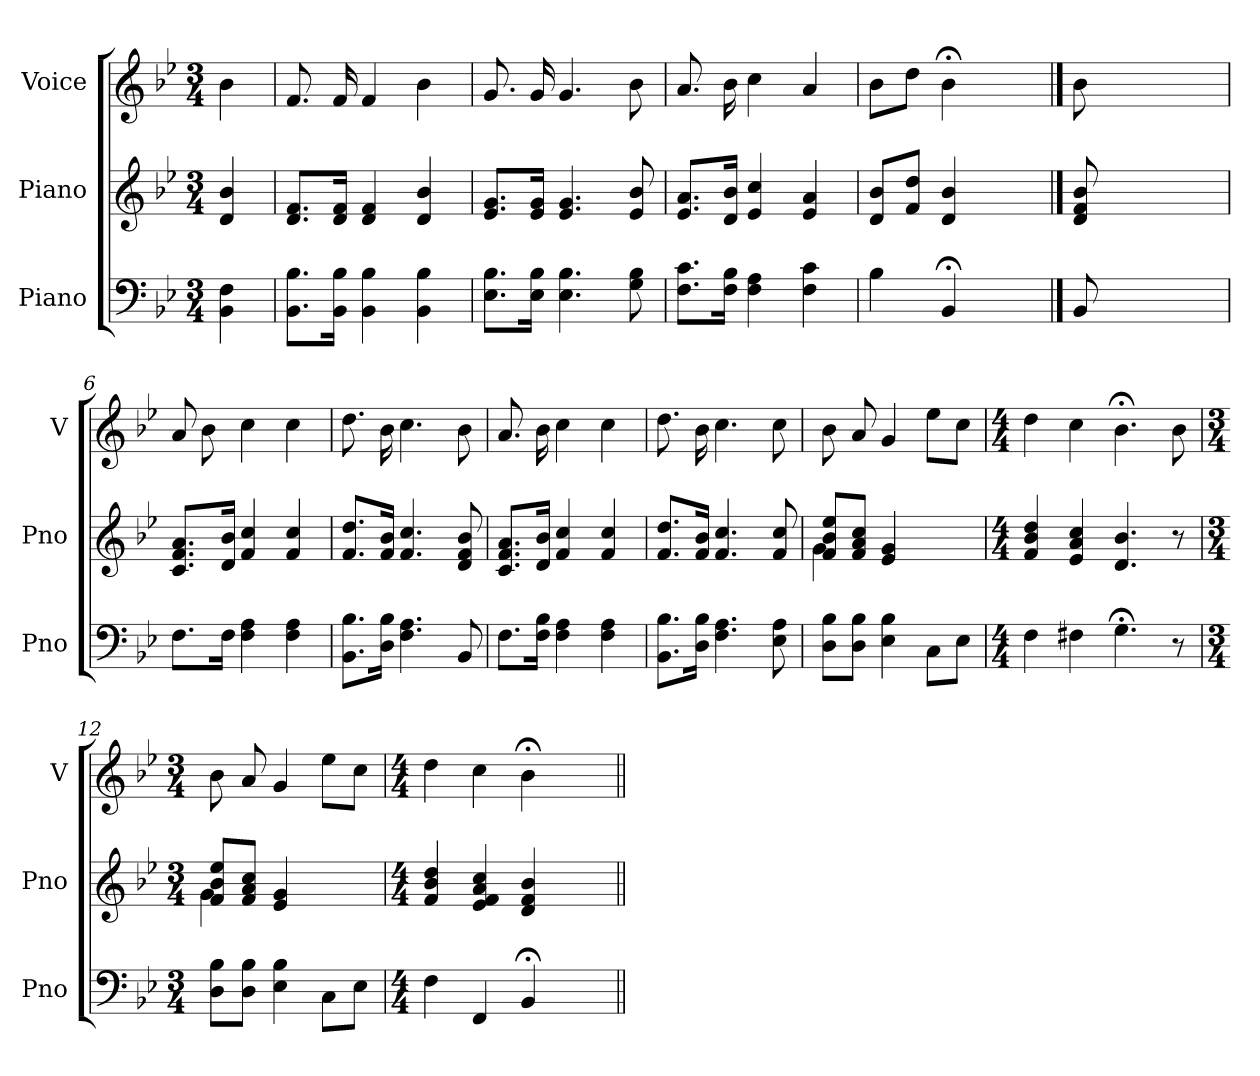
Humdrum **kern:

**kern	**kern	**kern
*part3	*part2	*part1
*staff3	*staff2	*staff1
*I"Piano	*I"Piano	*I"Voice
*I'Pno	*I'Pno	*I'V
*clefF4	*clefG2	*clefG2
*k[b-e-]	*k[b-e-]	*k[b-e-]
*M3/4	*M3/4	*M3/4
*MM72	*MM72	*MM72
=	=	=
4BB-\ 4F\	4d/ 4b-/	4b-\
=1	=1	=1
8.BB-\ 8.B-\L	8.d/ 8.f/L	8.f/
16BB-\ 16B-\Jk	16d/ 16f/Jk	16f/
4BB-\ 4B-\	4d/ 4f/	4f/
4BB-\ 4B-\	4d/ 4b-/	4b-\
=2	=2	=2
8.E-\ 8.B-\L	8.e-/ 8.g/L	8.g/
16E-\ 16B-\Jk	16e-/ 16g/Jk	16g/
4.E-\ 4.B-\	4.e-/ 4.g/	4.g/
8G\ 8B-\	8e-/ 8b-/	8b-\
=3	=3	=3
8.F\ 8.c\L	8.e-/ 8.a/L	8.a/
16F\ 16B-\Jk	16d/ 16b-/Jk	16b-\
4F\ 4A\	4e-/ 4cc/	4cc\
4F\ 4c\	4e-/ 4a/	4a/
=4	=4	=4
4B-\	8d/ 8b-/L	8b-\L
.	8f/ 8dd/J	8dd\J
4BB-;/	4d/ 4b-/	4b-;\
4ryy	4ryy	4ryy
==5	==5	==5
8BB-/	8d/ 8f/ 8b-/	8b-\
2ryy	2ryy	2ryy
8ryy	8ryy	8ryy
!!LO:LB:g=z
=6	=6	=6
8.F\L	8.c/ 8.f/ 8.a/L	8a/
.	.	8b-\
16F\Jk	16d/ 16b-/Jk	.
4F\ 4A\	4f/ 4cc/	4cc\
4F\ 4A\	4f/ 4cc/	4cc\
=7	=7	=7
8.BB-\ 8.B-\L	8.f/ 8.dd/L	8.dd\
16D\ 16B-\Jk	16f/ 16b-/Jk	16b-\
4.F\ 4.A\	4.f/ 4.cc/	4.cc\
8BB-/	8d/ 8f/ 8b-/	8b-\
=8	=8	=8
8.F\L	8.c/ 8.f/ 8.a/L	8.a/
16F\ 16B-\Jk	16d/ 16b-/Jk	16b-\
4F\ 4A\	4f/ 4cc/	4cc\
4F\ 4A\	4f/ 4cc/	4cc\
=9	=9	=9
8.BB-\ 8.B-\L	8.f/ 8.dd/L	8.dd\
16D\ 16B-\Jk	16f/ 16b-/Jk	16b-\
4.F\ 4.A\	4.f/ 4.cc/	4.cc\
8E-\ 8A\	8f/ 8cc/	8cc\
=10	=10	=10
*	*^	*
8D\ 8B-\L	8f/ 8b-/ 8ee-/L	4g\	8b-\
8D\ 8B-\J	8f/ 8a/ 8cc/J	.	8a/
4E-\ 4B-\	4e-/ 4g/	2ryy	4g/
8C\L	4ryy	.	8ee-\L
8E-\J	.	.	8cc\J
*	*v	*v	*
!!LO:LB:g=z
=11	=11	=11
*M4/4	*M4/4	*M4/4
4F\	4f/ 4b-/ 4dd/	4dd\
4F#X\	4e-/ 4a/ 4cc/	4cc\
4.G;\	4.d/ 4.b-/	4.b-;\
8r	8r	8b-\
=12	=12	=12
*M3/4	*M3/4	*M3/4
*	*^	*
8D\ 8B-\L	8f/ 8b-/ 8ee-/L	4g\	8b-\
8D\ 8B-\J	8f/ 8a/ 8cc/J	.	8a/
4E-\ 4B-\	4e-/ 4g/	2ryy	4g/
8C\L	4ryy	.	8ee-\L
8E-\J	.	.	8cc\J
*	*v	*v	*
=13	=13	=13
*M4/4	*M4/4	*M4/4
4F\	4f/ 4b-/ 4dd/	4dd\
4FF/	4e-/ 4f/ 4a/ 4cc/	4cc\
4BB-;/	4d/ 4f/ 4b-/	4b-;\
4ryy	4ryy	4ryy
=||	=||	=||
*-	*-	*-
